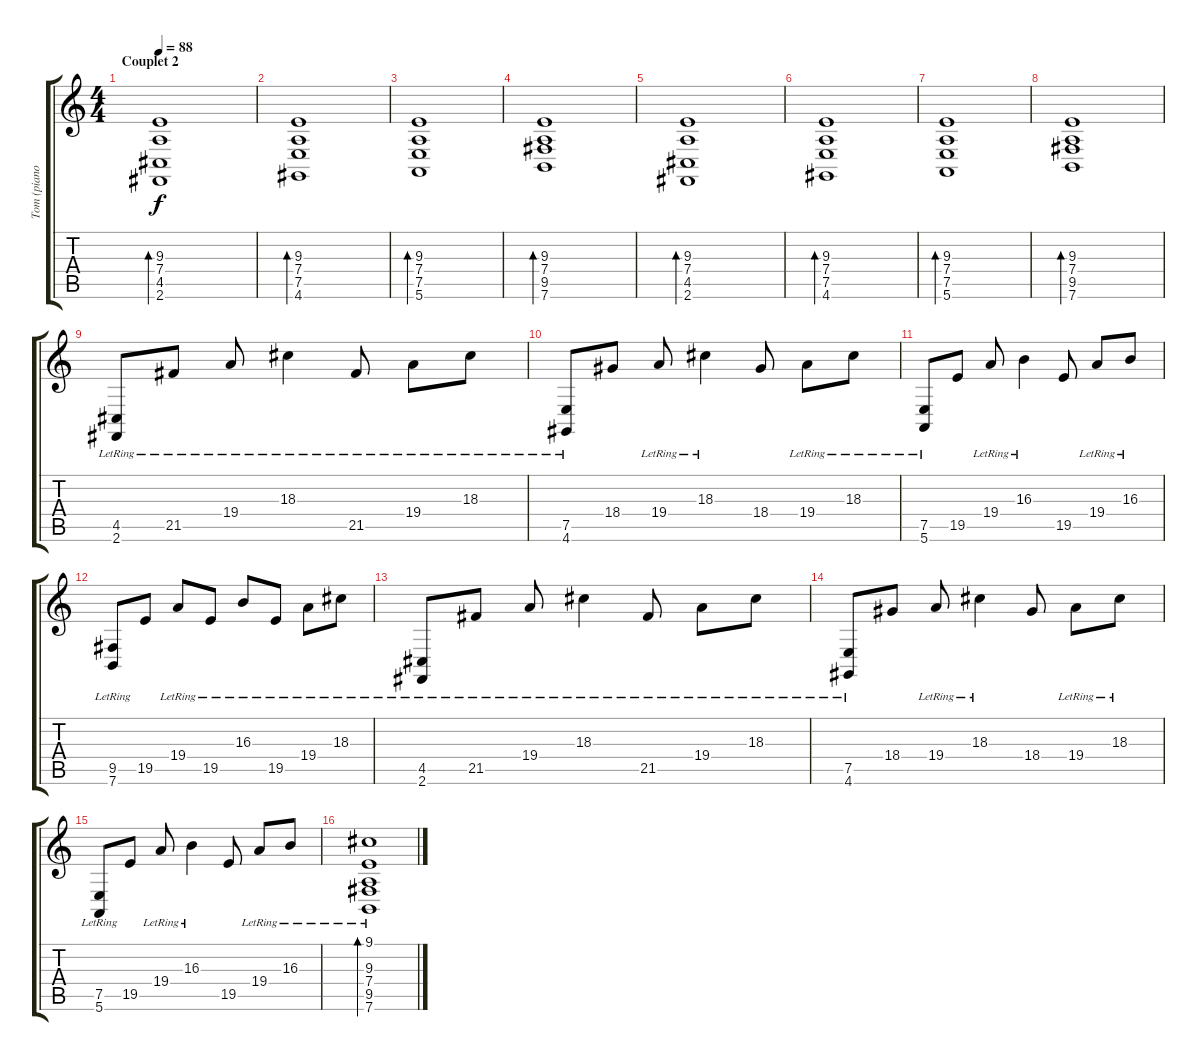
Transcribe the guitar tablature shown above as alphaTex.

\track ("Tom (piano)" "Tom (piano") {instrument acousticgrandpiano}
\staff {score tabs}
\tuning (E4 B3 G3 D3 A2 E2) {hide}
\ts (4 4)
\section ("" "Couplet 2")
\tempo 88
\clef g2
\ks c
(9.3 7.4 4.5 2.6).1{bd 60 dy f} |
(9.3 7.4 7.5 4.6).1{bd 60} |
(9.3 7.4 7.5 5.6).1{bd 60} |
(9.3 7.4 9.5 7.6).1{bd 60} |
(9.3 7.4 4.5 2.6).1{bd 60} |
(9.3 7.4 7.5 4.6).1{bd 60} |
(9.3 7.4 7.5 5.6).1{bd 60} |
(9.3 7.4 9.5 7.6).1{bd 60} |
(4.5{lr} 2.6{lr}).8{instrument celesta} 21.5{lr}.8 19.4{lr}.8 18.3{lr}.4 21.5{lr}.8 19.4{lr}.8 18.3{lr}.8 |
(7.5{lr} 4.6{lr}).8{balance 3 instrument celesta} 18.4.8 19.4{lr}.8 18.3{lr}.4 18.4.8 19.4{lr}.8 18.3{lr}.8 |
(7.5{lr} 5.6{lr}).8{volume 15 instrument celesta} 19.5.8 19.4{lr}.8 16.3{lr}.4 19.5.8 19.4{lr}.8 16.3{lr}.8 |
(9.5{lr} 7.6{lr}).8{volume 15 instrument celesta} 19.5.8 19.4{lr}.8 19.5{lr}.8 16.3{lr}.8 19.5{lr}.8 19.4{lr}.8 18.3{lr}.8 |
(4.5{lr} 2.6{lr}).8{instrument celesta} 21.5{lr}.8 19.4{lr}.8 18.3{lr}.4 21.5{lr}.8 19.4{lr}.8 18.3{lr}.8 |
(7.5{lr} 4.6{lr}).8{balance 3 instrument celesta} 18.4.8 19.4{lr}.8 18.3{lr}.4 18.4.8 19.4{lr}.8 18.3{lr}.8 |
(7.5{lr} 5.6{lr}).8{volume 15 instrument celesta} 19.5.8 19.4{lr}.8 16.3{lr}.4 19.5.8 19.4{lr}.8 16.3{lr}.8 |
(9.1 9.3{lr} 7.4{lr} 9.5{lr} 7.6{lr}).1{bd 60}
